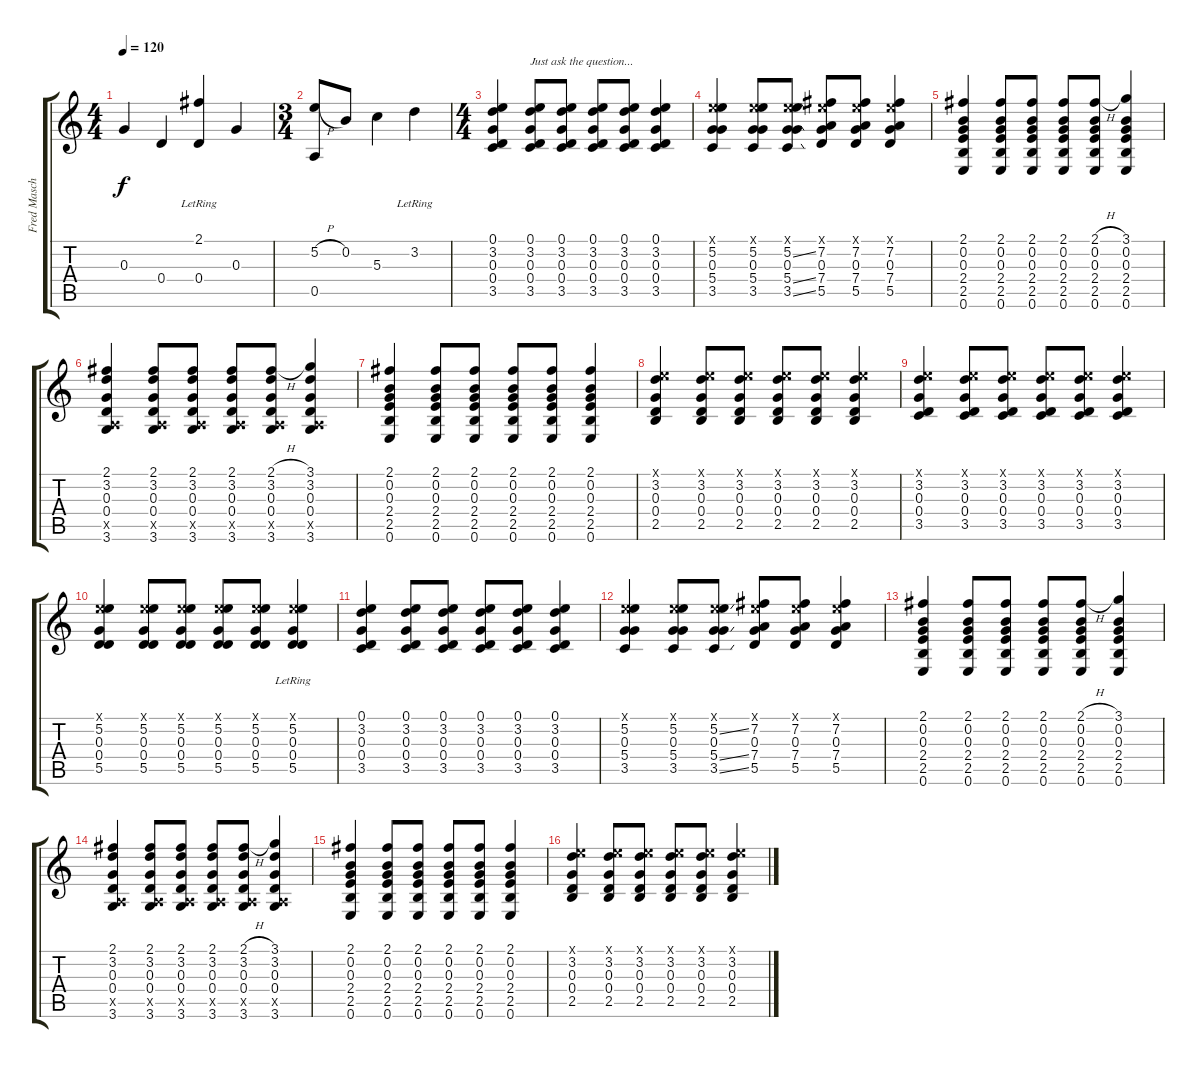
\track ("Fred Mascherino" "Fred Masch") {instrument acousticguitarsteel}
\staff {score tabs}
\tuning (E4 B3 G3 D3 A2 E2) {hide}
\ts (4 4)
\tempo 120
\clef g2
\ks c
0.3.4{dy f} 0.4.4 (2.1{lr} 0.4{lr}).4 0.3.4 |
\ts (3 4)
(5.2{h} 0.5).8 0.2.8 5.3.4 3.2{lr}.4 |
\ts (4 4)
(0.1 3.2 0.3 0.4 3.5).4 (0.1 3.2 0.3 0.4 3.5).8{txt "Just ask the question..."} (0.1 3.2 0.3 0.4 3.5).8 (0.1 3.2 0.3 0.4 3.5).8 (0.1 3.2 0.3 0.4 3.5).8 (0.1 3.2 0.3 0.4 3.5).4 |
(0.1{x} 5.2 0.3 5.4 3.5).4 (0.1{x} 5.2 0.3 5.4 3.5).8 (0.1{x} 5.2{ss} 0.3 5.4{ss} 3.5{ss}).8 (0.1{x} 7.2 0.3 7.4 5.5).8 (0.1{x} 7.2 0.3 7.4 5.5).8 (0.1{x} 7.2 0.3 7.4 5.5).4 |
(2.1 0.2 0.3 2.4 2.5 0.6).4 (2.1 0.2 0.3 2.4 2.5 0.6).8 (2.1 0.2 0.3 2.4 2.5 0.6).8 (2.1 0.2 0.3 2.4 2.5 0.6).8 (2.1{h} 0.2 0.3 2.4 2.5 0.6).8 (3.1 0.2 0.3 2.4 2.5 0.6).4 |
(2.1 3.2 0.3 0.4 0.5{x} 3.6).4 (2.1 3.2 0.3 0.4 0.5{x} 3.6).8 (2.1 3.2 0.3 0.4 0.5{x} 3.6).8 (2.1 3.2 0.3 0.4 0.5{x} 3.6).8 (2.1{h} 3.2 0.3 0.4 0.5{x} 3.6).8 (3.1 3.2 0.3 0.4 0.5{x} 3.6).4 |
(2.1 0.2 0.3 2.4 2.5 0.6).4 (2.1 0.2 0.3 2.4 2.5 0.6).8 (2.1 0.2 0.3 2.4 2.5 0.6).8 (2.1 0.2 0.3 2.4 2.5 0.6).8 (2.1 0.2 0.3 2.4 2.5 0.6).8 (2.1 0.2 0.3 2.4 2.5 0.6).4 |
(0.1{x} 3.2 0.3 0.4 2.5).4 (0.1{x} 3.2 0.3 0.4 2.5).8 (0.1{x} 3.2 0.3 0.4 2.5).8 (0.1{x} 3.2 0.3 0.4 2.5).8 (0.1{x} 3.2 0.3 0.4 2.5).8 (0.1{x} 3.2 0.3 0.4 2.5).4 |
(0.1{x} 3.2 0.3 0.4 3.5).4 (0.1{x} 3.2 0.3 0.4 3.5).8 (0.1{x} 3.2 0.3 0.4 3.5).8 (0.1{x} 3.2 0.3 0.4 3.5).8 (0.1{x} 3.2 0.3 0.4 3.5).8 (0.1{x} 3.2 0.3 0.4 3.5).4 |
(0.1{x} 5.2 0.3 0.4 5.5).4 (0.1{x} 5.2 0.3 0.4 5.5).8 (0.1{x} 5.2 0.3 0.4 5.5).8 (0.1{x} 5.2 0.3 0.4 5.5).8 (0.1{x} 5.2 0.3 0.4 5.5).8 (0.1{x} 5.2{lr} 0.3{lr} 0.4{lr} 5.5{lr}).4 |
(0.1 3.2 0.3 0.4 3.5).4 (0.1 3.2 0.3 0.4 3.5).8 (0.1 3.2 0.3 0.4 3.5).8 (0.1 3.2 0.3 0.4 3.5).8 (0.1 3.2 0.3 0.4 3.5).8 (0.1 3.2 0.3 0.4 3.5).4 |
(0.1{x} 5.2 0.3 5.4 3.5).4 (0.1{x} 5.2 0.3 5.4 3.5).8 (0.1{x} 5.2{ss} 0.3 5.4{ss} 3.5{ss}).8 (0.1{x} 7.2 0.3 7.4 5.5).8 (0.1{x} 7.2 0.3 7.4 5.5).8 (0.1{x} 7.2 0.3 7.4 5.5).4 |
(2.1 0.2 0.3 2.4 2.5 0.6).4 (2.1 0.2 0.3 2.4 2.5 0.6).8 (2.1 0.2 0.3 2.4 2.5 0.6).8 (2.1 0.2 0.3 2.4 2.5 0.6).8 (2.1{h} 0.2 0.3 2.4 2.5 0.6).8 (3.1 0.2 0.3 2.4 2.5 0.6).4 |
(2.1 3.2 0.3 0.4 0.5{x} 3.6).4 (2.1 3.2 0.3 0.4 0.5{x} 3.6).8 (2.1 3.2 0.3 0.4 0.5{x} 3.6).8 (2.1 3.2 0.3 0.4 0.5{x} 3.6).8 (2.1{h} 3.2 0.3 0.4 0.5{x} 3.6).8 (3.1 3.2 0.3 0.4 0.5{x} 3.6).4 |
(2.1 0.2 0.3 2.4 2.5 0.6).4 (2.1 0.2 0.3 2.4 2.5 0.6).8 (2.1 0.2 0.3 2.4 2.5 0.6).8 (2.1 0.2 0.3 2.4 2.5 0.6).8 (2.1 0.2 0.3 2.4 2.5 0.6).8 (2.1 0.2 0.3 2.4 2.5 0.6).4 |
(0.1{x} 3.2 0.3 0.4 2.5).4 (0.1{x} 3.2 0.3 0.4 2.5).8 (0.1{x} 3.2 0.3 0.4 2.5).8 (0.1{x} 3.2 0.3 0.4 2.5).8 (0.1{x} 3.2 0.3 0.4 2.5).8 (0.1{x} 3.2 0.3 0.4 2.5).4
